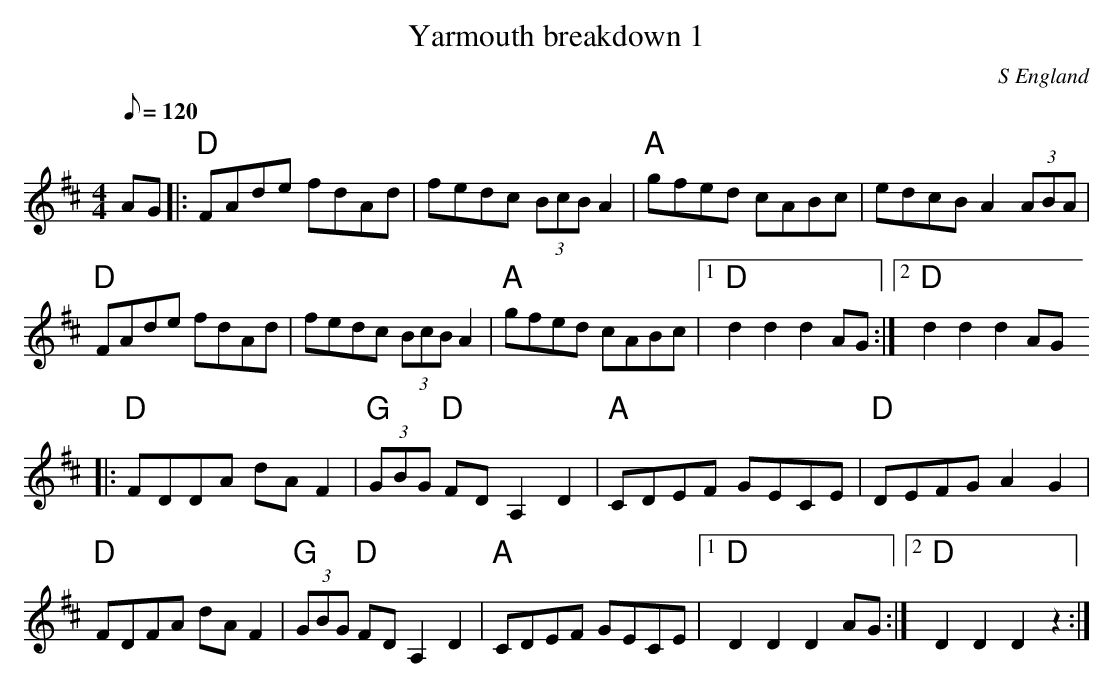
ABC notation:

X:1
T:Yarmouth breakdown 1
O:S England
L:1/8
Q:120
M:4/4
K:D
AG  \
|: "D" FAde fdAd |  fedc (3BcB A2  | \
"A" gfed cABc  | edcB  A2 (3ABA |
"D" FAde fdAd  | fedc (3BcB A2 |  \
"A"  gfed cABc  |1 "D" d2 d2 d2  AG :|2 "D" d2 d2 d2 AG
|: "D" FDDA dA F2 |  "G" (3GBG "D" FD A,2 D2 | \
"A" CDEF GECE  |  "D" DEFG  A2 G2  |
"D" FDFA dA F2 |  "G" (3GBG "D" FD A,2 D2 | \
"A" CDEF GECE |1  "D" D2 D2 D2 AG :|2 "D" D2 D2 D2 z2 :|
